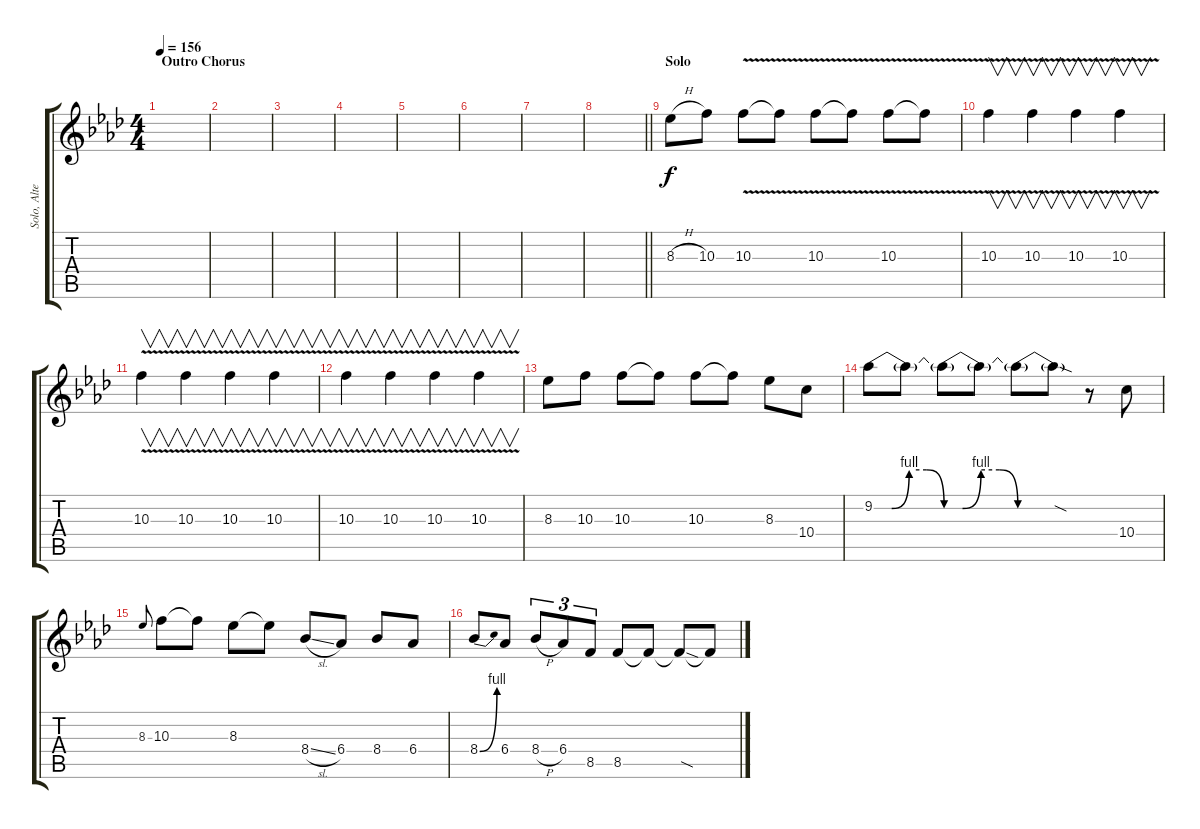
\track ("Solo, Alternate" "Solo, Alte") {instrument overdrivenguitar}
\staff {score tabs}
\tuning (E4 B3 G3 D3 A2 E2) {hide}
\ts (4 4)
\section ("" "Outro Chorus")
\tempo 156
\clef g2
\ks ab
|
|
|
|
|
|
|
\barLineRight lightlight
|
\section ("" "Solo")
8.3{h}.8 10.3.8 10.3{v}.8 10.3{t}.8 10.3{v}.8 10.3{t}.8 10.3{v}.8 10.3{t}.8 |
10.3{v}.4{v} 10.3{v}.4{v} 10.3{v}.4{v} 10.3{v}.4{v} |
10.3{v}.4{v} 10.3{v}.4{v} 10.3{v}.4{v} 10.3{v}.4{v} |
10.3{v}.4{v} 10.3{v}.4{v} 10.3{v}.4{v} 10.3{v}.4{v} |
8.3.8 10.3.8 10.3.8 10.3{t}.8 10.3.8 10.3{t}.8 8.3.8 10.4.8 |
9.2{be (custom 0 0 15 0 30 4 45 4 60 0)}.8 9.2{t}.8 9.2{be (custom 0 0 15 0 30 4 45 4 60 0) t}.8 9.2{t}.8 9.2{be (custom 0 0 15 0 31 0 45 0 60 0) t}.8 9.2{sod t}.8 r.8 10.4.8 |
8.3.8{gr onbeat} 10.3.8 10.3{t}.8 8.3.8 8.3{t}.8 8.4{sl}.8 6.4.8 8.4.8 6.4.8 |
8.4{be (bend 0 0 60 4)}.8 6.4.8 8.4{h}.8{tu (3 2)} 6.4.8{tu (3 2)} 8.5.8{tu (3 2)} 8.5.8 8.5{t}.8 8.5{sod t}.8 8.5{t}.8
